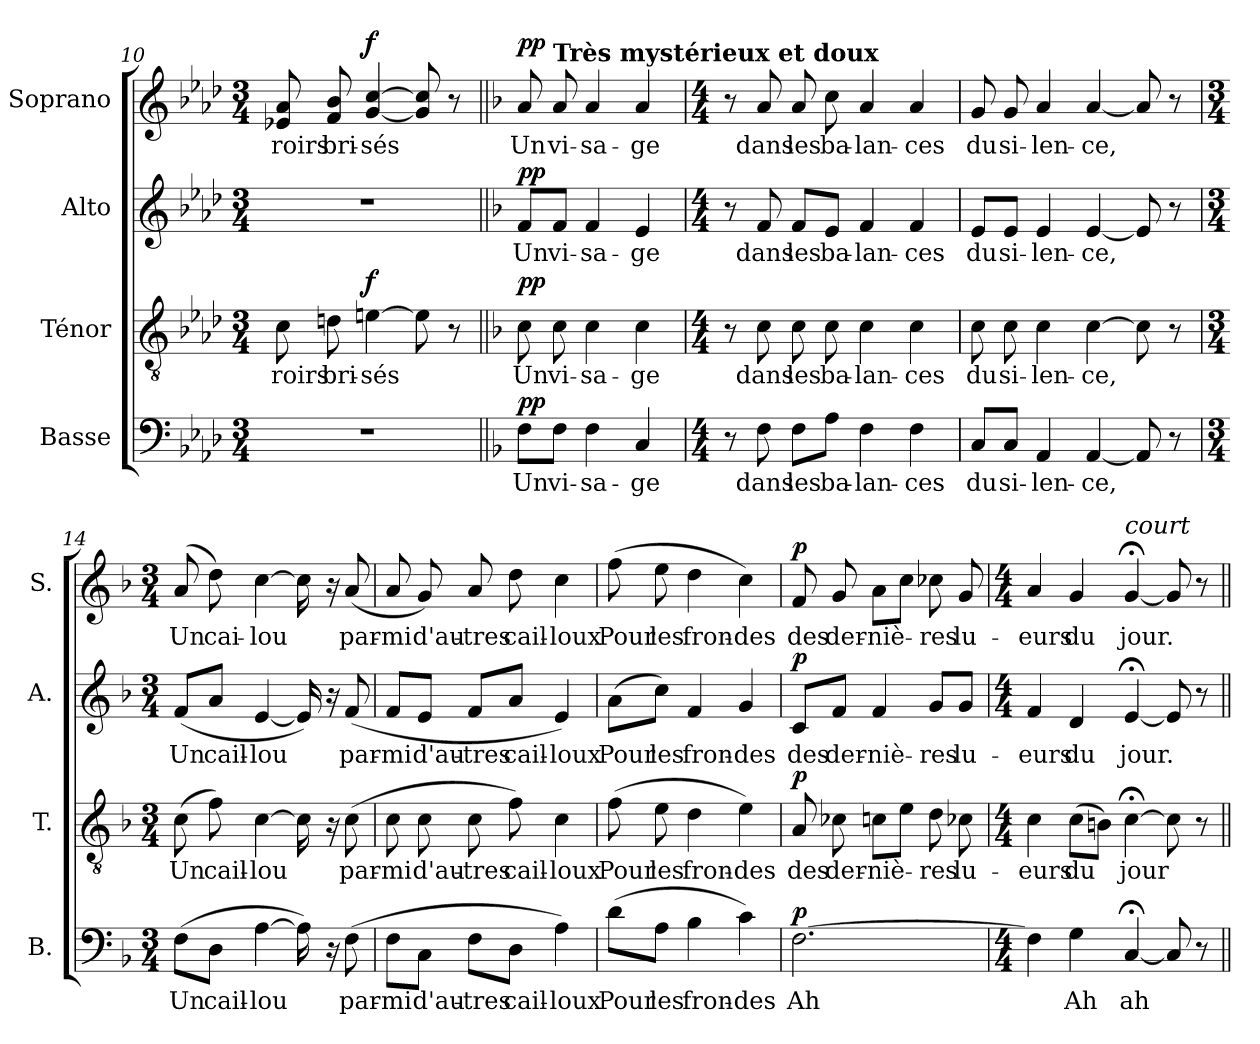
**kern	**text	**dynam	**kern	**text	**dynam	**kern	**text	**dynam	**kern	**text	**dynam
*part4	*part4	*part4	*part3	*part3	*part3	*part2	*part2	*part2	*part1	*part1	*part1
*staff4	*staff4	*staff4	*staff3	*staff3	*staff3	*staff2	*staff2	*staff2	*staff1	*staff1	*staff1
*I"Basse	*	*	*I"Ténor	*	*	*I"Alto	*	*	*I"Soprano	*	*
*I'B.	*	*	*I'T.	*	*	*I'A.	*	*	*I'S.	*	*
*clefF4	*	*	*clefGv2	*	*	*clefG2	*	*	*clefG2	*	*
*k[b-e-a-d-]	*	*	*k[b-e-a-d-]	*	*	*k[b-e-a-d-]	*	*	*k[b-e-a-d-]	*	*
*M3/4	*	*	*M3/4	*	*	*M3/4	*	*	*M3/4	*	*
=10	=10	=10	=10	=10	=10	=10	=10	=10	=10	=10	=10
!	!	!	!	!LO:LY:b	!	!	!	!	!	!LO:LY:b	!
2.r	.	.	8c\	-roirs	.	2.r	.	.	8e-X/ 8a-/	-roirs	.
!	!	!	!	!LO:LY:b	!	!	!	!	!	!LO:LY:b	!
.	.	.	8dn\	bri-	.	.	.	.	8f/ 8b-/	bri-	.
!	!	!	!	!LO:LY:b	!LO:DY:a	!	!	!	!	!LO:LY:b	!LO:DY:a
.	.	.	[4en\	-sés	f	.	.	.	[4g/ [4cc/	-sés	f
.	.	.	8e\]	.	.	.	.	.	8g/] 8cc/]	.	.
.	.	.	8r	.	.	.	.	.	8r	.	.
=11||	=11||	=11||	=11||	=11||	=11||	=11||	=11||	=11||	=11||	=11||	=11||
*k[b-]	*	*	*k[b-]	*	*	*k[b-]	*	*	*k[b-]	*	*
!	!LO:LY:b	!LO:DY:a	!	!LO:LY:b	!LO:DY:a	!	!LO:LY:b	!LO:DY:a	!	!LO:LY:b	!LO:DY:a
8F\L	Un	pp	8c\	Un	pp	8f/L	Un	pp	8a/	Un	pp
!	!	!	!	!	!	!	!	!	!LO:TX:a:B:t=Très mystérieux et doux	!	!
!	!LO:LY:b	!	!	!LO:LY:b	!	!	!LO:LY:b	!	!	!LO:LY:b	!
8F\J	vi-	.	8c\	vi-	.	8f/J	vi-	.	8a/	vi-	.
!	!LO:LY:b	!	!	!LO:LY:b	!	!	!LO:LY:b	!	!	!LO:LY:b	!
4F\	-sa-	.	4c\	-sa-	.	4f/	-sa-	.	4a/	-sa-	.
!	!LO:LY:b	!	!	!LO:LY:b	!	!	!LO:LY:b	!	!	!LO:LY:b	!
4C/	-ge	.	4c\	-ge	.	4e/	-ge	.	4a/	-ge	.
=12	=12	=12	=12	=12	=12	=12	=12	=12	=12	=12	=12
*M4/4	*	*	*M4/4	*	*	*M4/4	*	*	*M4/4	*	*
8r	.	.	8r	.	.	8r	.	.	8r	.	.
!	!LO:LY:b	!	!	!LO:LY:b	!	!	!LO:LY:b	!	!	!LO:LY:b	!
8F\	dans	.	8c\	dans	.	8f/	dans	.	8a/	dans	.
!	!LO:LY:b	!	!	!LO:LY:b	!	!	!LO:LY:b	!	!	!LO:LY:b	!
8F\L	les	.	8c\	les	.	8f/L	les	.	8a/	les	.
!	!LO:LY:b	!	!	!LO:LY:b	!	!	!LO:LY:b	!	!	!LO:LY:b	!
8A\J	ba-	.	8c\	ba-	.	8e/J	ba-	.	8cc\	ba-	.
!	!LO:LY:b	!	!	!LO:LY:b	!	!	!LO:LY:b	!	!	!LO:LY:b	!
4F\	-lan-	.	4c\	-lan-	.	4f/	-lan-	.	4a/	-lan-	.
!	!LO:LY:b	!	!	!LO:LY:b	!	!	!LO:LY:b	!	!	!LO:LY:b	!
4F\	-ces	.	4c\	-ces	.	4f/	-ces	.	4a/	-ces	.
=13	=13	=13	=13	=13	=13	=13	=13	=13	=13	=13	=13
!	!LO:LY:b	!	!	!LO:LY:b	!	!	!LO:LY:b	!	!	!LO:LY:b	!
8C/L	du	.	8c\	du	.	8e/L	du	.	8g/	du	.
!	!LO:LY:b	!	!	!LO:LY:b	!	!	!LO:LY:b	!	!	!LO:LY:b	!
8C/J	si-	.	8c\	si-	.	8e/J	si-	.	8g/	si-	.
!	!LO:LY:b	!	!	!LO:LY:b	!	!	!LO:LY:b	!	!	!LO:LY:b	!
4AA/	-len-	.	4c\	-len-	.	4e/	-len-	.	4a/	-len-	.
!	!LO:LY:b	!	!	!LO:LY:b	!	!	!LO:LY:b	!	!	!LO:LY:b	!
[4AA/	-ce,	.	[4c\	-ce,	.	[4e/	-ce,	.	[4a/	-ce,	.
8AA/]	.	.	8c\]	.	.	8e/]	.	.	8a/]	.	.
8r	.	.	8r	.	.	8r	.	.	8r	.	.
!!LO:LB:g=z
=14	=14	=14	=14	=14	=14	=14	=14	=14	=14	=14	=14
*M3/4	*	*	*M3/4	*	*	*M3/4	*	*	*M3/4	*	*
!	!LO:LY:b	!	!	!LO:LY:b	!	!	!LO:LY:b	!	!	!LO:LY:b	!LO:DY:a
!	!	!	!	!	!	!	!	!	!	!	!LO:DY:n=1:a
(>8F\L	Un	.	(>8c\	Un	.	(>8f/L	Un	.	(>8a/	Un	other-dynamics pp
!	!LO:LY:b	!	!	!LO:LY:b	!	!	!LO:LY:b	!	!	!LO:LY:b	!
8D\J	cail-	.	8f\)	cail-	.	8a/J	cail-	.	8dd\)	cai-	.
!	!LO:LY:b	!	!	!LO:LY:b	!	!	!LO:LY:b	!	!	!LO:LY:b	!
[4A\	-lou	.	[4c\	-lou	.	[4e/	-lou	.	[4cc\	-lou	.
16A\])	.	.	16c\]	.	.	16e/])	.	.	16cc\]	.	.
16r	.	.	16r	.	.	16r	.	.	16r	.	.
!	!LO:LY:b	!	!	!LO:LY:b	!	!	!LO:LY:b	!	!	!LO:LY:b	!
(>8F\	par-	.	(>8c\	par-	.	(>8f/	par-	.	(>8a/	par-	.
=15	=15	=15	=15	=15	=15	=15	=15	=15	=15	=15	=15
!	!LO:LY:b	!	!	!LO:LY:b	!	!	!LO:LY:b	!	!	!LO:LY:b	!
8F\L	-mi	.	8c\	-mi	.	8f/L	-mi	.	8a/	-mi	.
!	!LO:LY:b	!	!	!LO:LY:b	!	!	!LO:LY:b	!	!	!LO:LY:b	!
8C\J	d'au-	.	8c\	d'au-	.	8e/J	d'au-	.	8g/)	d'au-	.
!	!LO:LY:b	!	!	!LO:LY:b	!	!	!LO:LY:b	!	!	!LO:LY:b	!
8F\L	-tres	.	8c\	-tres	.	8f/L	-tres	.	8a/	-tres	.
!	!LO:LY:b	!	!	!LO:LY:b	!	!	!LO:LY:b	!	!	!LO:LY:b	!
8D\J	cail-	.	8f\)	cail-	.	8a/J	cail-	.	8dd\	cail-	.
!	!LO:LY:b	!	!	!LO:LY:b	!	!	!LO:LY:b	!	!	!LO:LY:b	!
4A\)	-loux	.	4c\	-loux	.	4e/)	-loux	.	4cc\	-loux	.
=16	=16	=16	=16	=16	=16	=16	=16	=16	=16	=16	=16
!	!LO:LY:b	!	!	!LO:LY:b	!	!	!LO:LY:b	!	!	!LO:LY:b	!
(>8d\L	Pour	.	(>8f\	Pour	.	(>8a\L	Pour	.	(>8ff\	Pour	.
!	!LO:LY:b	!	!	!LO:LY:b	!	!	!LO:LY:b	!	!	!LO:LY:b	!
8A\J	les	.	8e\	les	.	8cc\J)	les	.	8ee\	les	.
!	!LO:LY:b	!	!	!LO:LY:b	!	!	!LO:LY:b	!	!	!LO:LY:b	!
4B-\	fron-	.	4d\	fron-	.	4f/	fron-	.	4dd\	fron-	.
!	!LO:LY:b	!	!	!LO:LY:b	!	!	!LO:LY:b	!	!	!LO:LY:b	!
4c\)	-des	.	4e\)	-des	.	4g/	-des	.	4cc\)	-des	.
=17	=17	=17	=17	=17	=17	=17	=17	=17	=17	=17	=17
!	!LO:LY:b	!LO:DY:a	!	!LO:LY:b	!LO:DY:a	!	!LO:LY:b	!LO:DY:a	!	!LO:LY:b	!LO:DY:a
[2.F\	Ah	p	8A/	des	p	8c/L	des	p	8f/	des	p
!	!	!	!	!LO:LY:b	!	!	!LO:LY:b	!	!	!LO:LY:b	!
.	.	.	8c-X\	der-	.	8f/J	der-	.	8g/	der-	.
!	!	!	!	!LO:LY:b	!	!	!LO:LY:b	!	!	!LO:LY:b	!
.	.	.	8cn\L	-niè-	.	4f/	-niè-	.	8a\L	-niè-	.
.	.	.	8e\J	.	.	.	.	.	8cc\J	.	.
!	!	!	!	!LO:LY:b	!	!	!LO:LY:b	!	!	!LO:LY:b	!
.	.	.	8d\	-res	.	8g/L	-res	.	8cc-X\	-res	.
!	!	!	!	!LO:LY:b	!	!	!LO:LY:b	!	!	!LO:LY:b	!
.	.	.	8c-X\	lu-	.	8g/J	lu-	.	8g/	lu-	.
=18	=18	=18	=18	=18	=18	=18	=18	=18	=18	=18	=18
*M4/4	*	*	*M4/4	*	*	*M4/4	*	*	*M4/4	*	*
!	!	!	!	!LO:LY:b	!	!	!LO:LY:b	!	!	!LO:LY:b	!
4F\]	.	.	4c\	-eurs	.	4f/	-eurs	.	4a/	-eurs	.
!	!LO:LY:b	!	!	!LO:LY:b	!	!	!LO:LY:b	!	!	!LO:LY:b	!
4G\	Ah	.	(>8c\L	du	.	4d/	du	.	4g/	du	.
.	.	.	8Bn\J)	.	.	.	.	.	.	.	.
!	!	!	!	!	!	!	!	!	!LO:TX:a:i:t=court	!	!
!	!LO:LY:b	!	!	!LO:LY:b	!	!	!LO:LY:b	!	!	!LO:LY:b	!
[4C;</	ah	.	[4c;<\	jour	.	[4e;</	jour.	.	[4g;</	jour.	.
8C/]	.	.	8c\]	.	.	8e/]	.	.	8g/]	.	.
8r	.	.	8r	.	.	8r	.	.	8r	.	.
=||	=||	=||	=||	=||	=||	=||	=||	=||	=||	=||	=||
*-	*-	*-	*-	*-	*-	*-	*-	*-	*-	*-	*-
